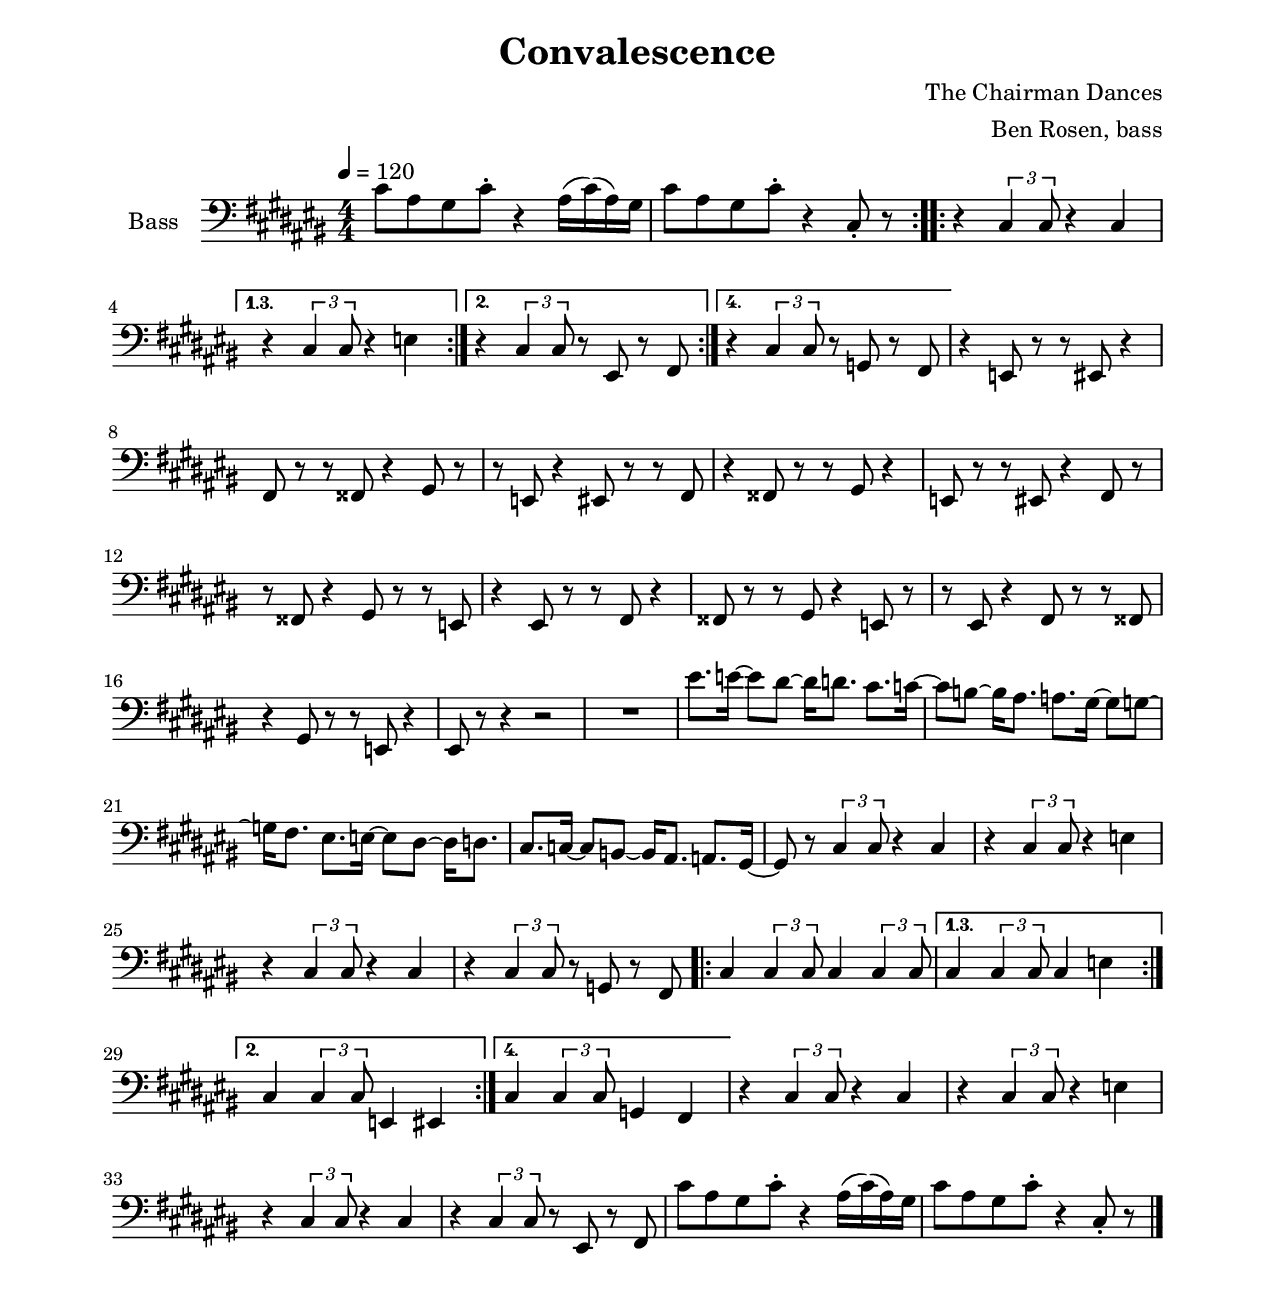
\version "2.24.1"

\include "settings.ily"

\header {
  title = "Convalescence"
  composer = "The Chairman Dances"
  arranger = "Ben Rosen, bass"
}

riff = \relative cs' {
  | cs8 as gs cs -. r4 as16 ( cs ) ( as ) gs
  | cs8 as gs cs -. r4 cs,8 -. r
}

music = \relative cs {
  \clef "bass"
  \tempo 4 = 120
  \key cs \major

  \repeat volta 2 {
    \riff
  }

  \repeat volta 4 {
    | r4 \tuplet 3/2 { cs cs8 } r4 cs

    \alternative {
      \volta 1,3 {
        | r4 \tuplet 3/2 { cs cs8 } r4 e
      }

      \volta 2 {
        | r4 \tuplet 3/2 { cs cs8 } r es, r fs
      }

      \volta 4 {
        | r4 \tuplet 3/2 { cs' cs8 } r g r fs
      }
    }
  }

  | r4 e8 r r es r4
  | fs8 r r fss r4 gs8 r
  | r8 e r4 es8 r r fs
  | r4 fss8 r r gs r4

  | e8 r r es r4 fs8 r
  | r8 fss r4 gs8 r r e
  | r4 es8 r r fs r4
  | fss8 r r gs r4 e8 r

  | r8 es r4 fs8 r r fss
  | r4 gs8 r r e r4
  | es8 r r4 r2
  | R1

  | es''8. e16 ~ e8 ds ~ ds16 d8. cs c16 ~
  | c8 b ~ b16 as8. a gs16 ~ gs8 g ~
  | g16 fs8. es e16 ~ e8 ds ~ ds16 d8.
  | cs8. c16 ~ c8 b ~ b16 as8. a gs16 ~

  | gs8 r \tuplet 3/2 { cs4 cs8 } r4 cs4
  | r4 \tuplet 3/2 { cs cs8 } r4 e
  | r4 \tuplet 3/2 { cs cs8 } r4 cs
  | r4 \tuplet 3/2 { cs cs8 } r g r fs

  \repeat volta 4 {
    | cs'4 \tuplet 3/2 { cs cs8 } cs4 \tuplet 3/2 { cs cs8 }
    \alternative {
      \volta 1,3 {
        | cs4 \tuplet 3/2 { cs cs8 } cs4 e
      }

      \volta 2 {
        | cs4 \tuplet 3/2 { cs4 cs8 } e,4 es
      }

      \volta 4 {
        | cs'4 \tuplet 3/2 { cs4 cs8 } g4 fs
      }
    }
  }

  | r4 \tuplet 3/2 { cs'4 cs8 } r4 cs
  | r4 \tuplet 3/2 { cs4 cs8 } r4 e
  | r4 \tuplet 3/2 { cs4 cs8 } r4 cs
  | r4 \tuplet 3/2 { cs4 cs8 } r es, r fs

  \riff

  \bar "|."
}

\score {
  \new Staff \with {
    instrumentName = "Bass"
    \numericTimeSignature
  } {
    \compressMMRests
    \music
  }
}
